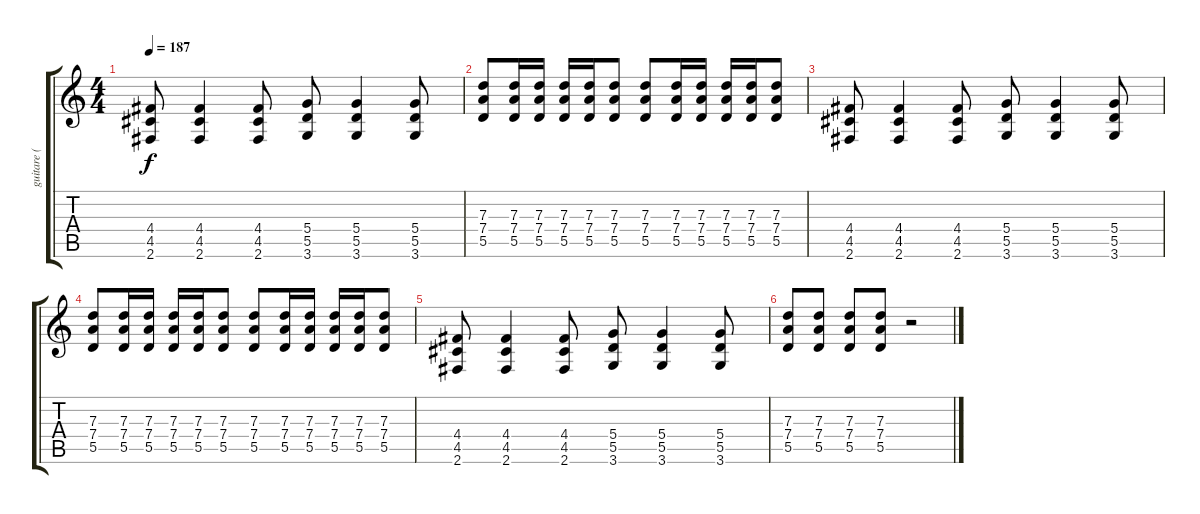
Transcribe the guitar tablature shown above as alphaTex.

\track ("guitare ( 2 slp ) " "guitare ( ") {instrument distortionguitar}
\staff {score tabs}
\tuning (E4 B3 G3 D3 A2 E2) {hide}
\ts (4 4)
\tempo 187
\clef g2
\ks c
(4.4 4.5 2.6).8{dy f} (4.4 4.5 2.6).4 (4.4 4.5 2.6).8 (5.4 5.5 3.6).8 (5.4 5.5 3.6).4 (5.4 5.5 3.6).8 |
(7.3 7.4 5.5).8 (7.3 7.4 5.5).16 (7.3 7.4 5.5).16 (7.3 7.4 5.5).16 (7.3 7.4 5.5).16 (7.3 7.4 5.5).8 (7.3 7.4 5.5).8 (7.3 7.4 5.5).16 (7.3 7.4 5.5).16 (7.3 7.4 5.5).16 (7.3 7.4 5.5).16 (7.3 7.4 5.5).8 |
(4.4 4.5 2.6).8 (4.4 4.5 2.6).4 (4.4 4.5 2.6).8 (5.4 5.5 3.6).8 (5.4 5.5 3.6).4 (5.4 5.5 3.6).8 |
(7.3 7.4 5.5).8 (7.3 7.4 5.5).16 (7.3 7.4 5.5).16 (7.3 7.4 5.5).16 (7.3 7.4 5.5).16 (7.3 7.4 5.5).8 (7.3 7.4 5.5).8 (7.3 7.4 5.5).16 (7.3 7.4 5.5).16 (7.3 7.4 5.5).16 (7.3 7.4 5.5).16 (7.3 7.4 5.5).8 |
(4.4 4.5 2.6).8 (4.4 4.5 2.6).4 (4.4 4.5 2.6).8 (5.4 5.5 3.6).8 (5.4 5.5 3.6).4 (5.4 5.5 3.6).8 |
(7.3 7.4 5.5).8 (7.3 7.4 5.5).8 (7.3 7.4 5.5).8 (7.3 7.4 5.5).8 r.2
